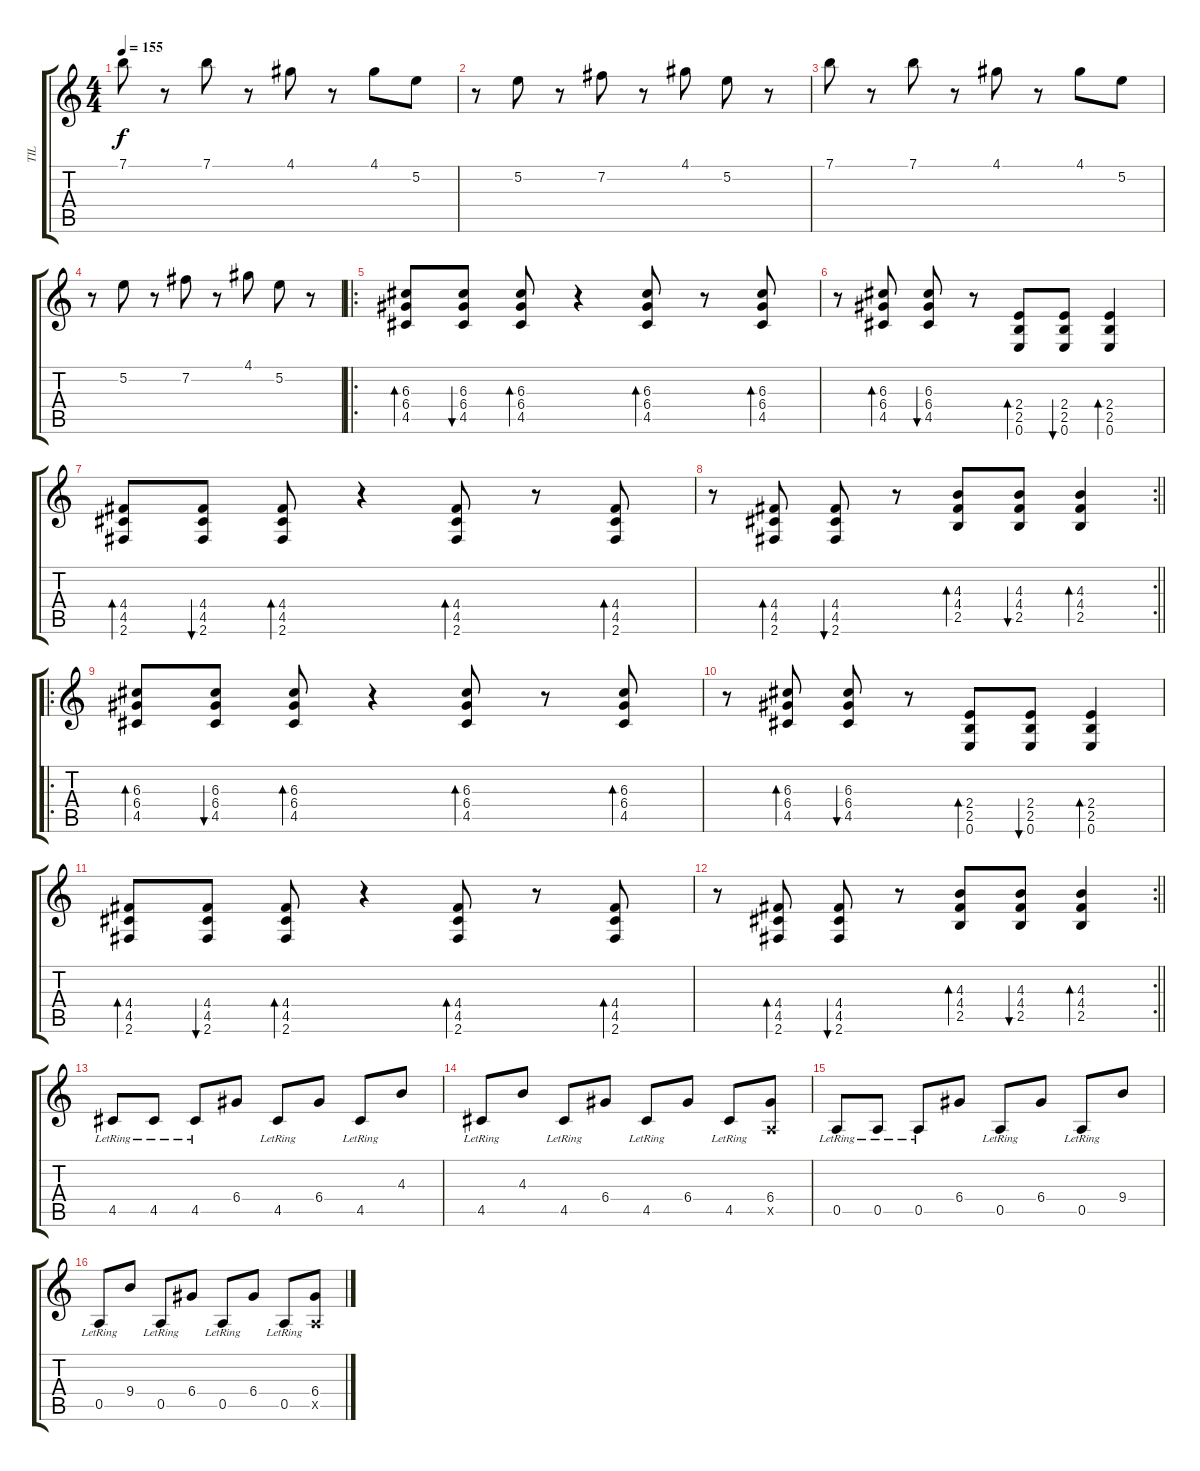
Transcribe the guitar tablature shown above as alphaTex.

\track ("TIL" "TIL") {instrument distortionguitar}
\staff {score tabs}
\tuning (E4 B3 G3 D3 A2 E2) {hide}
\ts (4 4)
\tempo 155
\clef g2
\ks c
7.1.8{dy f} r.8 7.1.8 r.8 4.1.8 r.8 4.1.8 5.2.8 |
r.8 5.2.8 r.8 7.2.8 r.8 4.1.8 5.2.8 r.8 |
7.1.8 r.8 7.1.8 r.8 4.1.8 r.8 4.1.8 5.2.8 |
r.8 5.2.8 r.8 7.2.8 r.8 4.1.8 5.2.8 r.8 |
\ro
(6.3 6.4 4.5).8{bd 60 volume 16} (6.3 6.4 4.5).8{bu 60} (6.3 6.4 4.5).8{bd 60} r.4 (6.3 6.4 4.5).8{bd 60} r.8 (6.3 6.4 4.5).8{bd 60} |
r.8 (6.3 6.4 4.5).8{bd 60} (6.3 6.4 4.5).8{bu 60} r.8 (2.4 2.5 0.6).8{bd 60} (2.4 2.5 0.6).8{bu 60} (2.4 2.5 0.6).4{bd 60} |
(4.4 4.5 2.6).8{bd 60} (4.4 4.5 2.6).8{bu 60} (4.4 4.5 2.6).8{bd 60} r.4 (4.4 4.5 2.6).8{bd 60} r.8 (4.4 4.5 2.6).8{bd 60} |
\rc 2
\barLineRight lightlight
r.8 (4.4 4.5 2.6).8{bd 60} (4.4 4.5 2.6).8{bu 60} r.8 (4.3 4.4 2.5).8{bd 60} (4.3 4.4 2.5).8{bu 60} (4.3 4.4 2.5).4{bd 60} |
\ro
(6.3 6.4 4.5).8{bd 60 volume 16} (6.3 6.4 4.5).8{bu 60} (6.3 6.4 4.5).8{bd 60} r.4 (6.3 6.4 4.5).8{bd 60} r.8 (6.3 6.4 4.5).8{bd 60} |
r.8 (6.3 6.4 4.5).8{bd 60} (6.3 6.4 4.5).8{bu 60} r.8 (2.4 2.5 0.6).8{bd 60} (2.4 2.5 0.6).8{bu 60} (2.4 2.5 0.6).4{bd 60} |
(4.4 4.5 2.6).8{bd 60} (4.4 4.5 2.6).8{bu 60} (4.4 4.5 2.6).8{bd 60} r.4 (4.4 4.5 2.6).8{bd 60} r.8 (4.4 4.5 2.6).8{bd 60} |
\rc 2
\barLineRight lightlight
r.8 (4.4 4.5 2.6).8{bd 60} (4.4 4.5 2.6).8{bu 60} r.8 (4.3 4.4 2.5).8{bd 60} (4.3 4.4 2.5).8{bu 60} (4.3 4.4 2.5).4{bd 60} |
4.5{lr}.8{volume 8} 4.5{lr}.8 4.5{lr}.8 6.4.8 4.5{lr}.8 6.4.8 4.5{lr}.8 4.3.8 |
4.5{lr}.8 4.3.8 4.5{lr}.8 6.4.8 4.5{lr}.8 6.4.8 4.5{lr}.8 (6.4 0.5{x}).8 |
0.5{lr}.8 0.5{lr}.8 0.5{lr}.8 6.4.8 0.5{lr}.8 6.4.8 0.5{lr}.8 9.4.8 |
0.5{lr}.8 9.4.8 0.5{lr}.8 6.4.8 0.5{lr}.8 6.4.8 0.5{lr}.8 (6.4 0.5{x}).8
